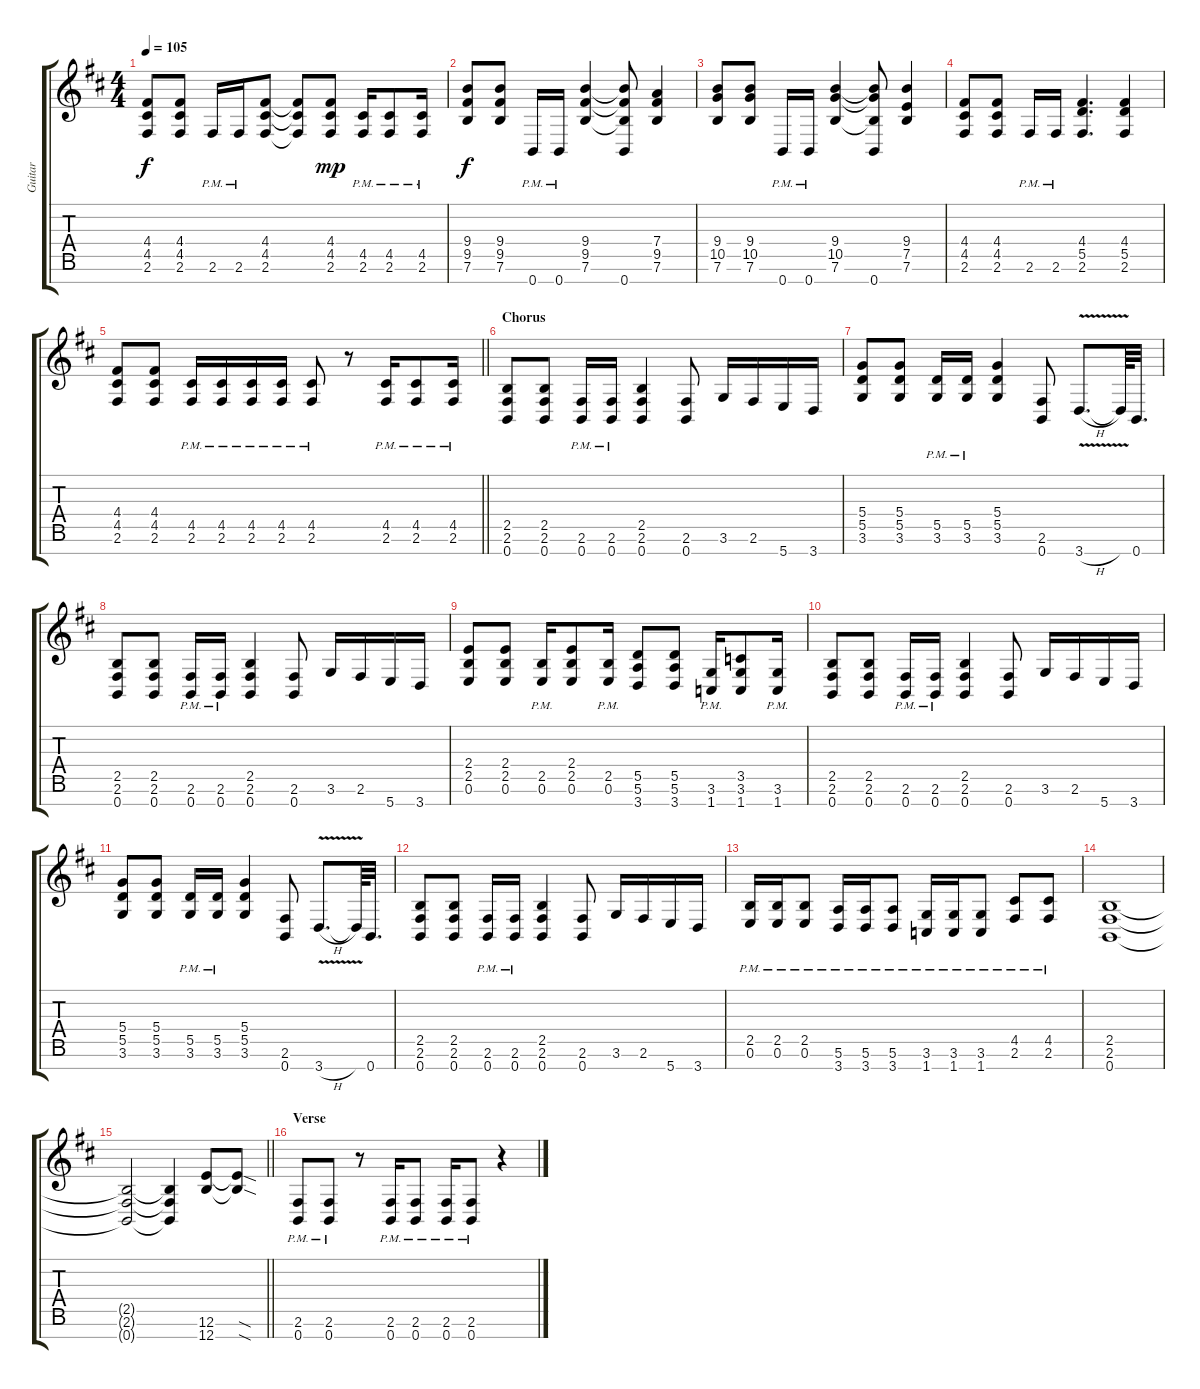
\track ("Guitar" "Guitar") {instrument distortionguitar}
\staff {score tabs}
\tuning (E4 B3 G3 D3 A2 E2 B1) {hide}
\ts (4 4)
\tempo 105
\clef g2
\ks d
(4.4 4.5 2.6).8{dy f} (4.4 4.5 2.6).8 2.6{pm}.16 2.6{pm}.16 (4.4 4.5 2.6).8 (4.4{t} 4.5{t} 2.6{t}).8 (4.4 4.5 2.6).8{dy mp} (4.5{pm} 2.6{pm}).16 (4.5{pm} 2.6{pm}).8 (4.5{pm} 2.6{pm}).16 |
(9.4 9.5 7.6).8{dy f} (9.4 9.5 7.6).8 0.7{pm}.16 0.7{pm}.16 (9.4 9.5 7.6).4 (9.4{t} 9.5{t} 7.6{t} 0.7).8 (7.4 9.5 7.6).4 |
(9.4 10.5 7.6).8 (9.4 10.5 7.6).8 0.7{pm}.16 0.7{pm}.16 (9.4 10.5 7.6).4 (9.4{t} 10.5{t} 7.6{t} 0.7).8 (9.4 7.5 7.6).4 |
(4.4 4.5 2.6).8 (4.4 4.5 2.6).8 2.6{pm}.16 2.6{pm}.16 (4.4 5.5 2.6).4{d} (4.4 5.5 2.6).4 |
\barLineRight lightlight
(4.4 4.5 2.6).8 (4.4 4.5 2.6).8 (4.5{pm} 2.6{pm}).16 (4.5{pm} 2.6{pm}).16 (4.5{pm} 2.6{pm}).16 (4.5{pm} 2.6{pm}).16 (4.5{pm} 2.6{pm}).8 r.8 (4.5{pm} 2.6{pm}).16 (4.5{pm} 2.6{pm}).8 (4.5{pm} 2.6{pm}).16 |
\section ("" "Chorus")
(2.5 2.6 0.7).8 (2.5 2.6 0.7).8 (2.6{pm} 0.7{pm}).16 (2.6{pm} 0.7{pm}).16 (2.5 2.6 0.7).4 (2.6 0.7).8 3.6.16 2.6.16 5.7.16 3.7.16 |
(5.4 5.5 3.6).8 (5.4 5.5 3.6).8 (5.5{pm} 3.6{pm}).16 (5.5{pm} 3.6{pm}).16 (5.4 5.5 3.6).4 (2.6 0.7).8 3.7{v h}.8{d} 3.7{t}.64 0.7.32{d} |
(2.5 2.6 0.7).8 (2.5 2.6 0.7).8 (2.6{pm} 0.7{pm}).16 (2.6{pm} 0.7{pm}).16 (2.5 2.6 0.7).4 (2.6 0.7).8 3.6.16 2.6.16 5.7.16 3.7.16 |
(2.4 2.5 0.6).8 (2.4 2.5 0.6).8 (2.5{pm} 0.6{pm}).16 (2.4 2.5 0.6).8 (2.5{pm} 0.6{pm}).16 (5.5 5.6 3.7).8 (5.5 5.6 3.7).8 (3.6{pm} 1.7{pm}).16 (3.5 3.6 1.7).8 (3.6{pm} 1.7{pm}).16 |
(2.5 2.6 0.7).8 (2.5 2.6 0.7).8 (2.6{pm} 0.7{pm}).16 (2.6{pm} 0.7{pm}).16 (2.5 2.6 0.7).4 (2.6 0.7).8 3.6.16 2.6.16 5.7.16 3.7.16 |
(5.4 5.5 3.6).8 (5.4 5.5 3.6).8 (5.5{pm} 3.6{pm}).16 (5.5{pm} 3.6{pm}).16 (5.4 5.5 3.6).4 (2.6 0.7).8 3.7{v h}.8{d} 3.7{t}.64 0.7.32{d} |
(2.5 2.6 0.7).8 (2.5 2.6 0.7).8 (2.6{pm} 0.7{pm}).16 (2.6{pm} 0.7{pm}).16 (2.5 2.6 0.7).4 (2.6 0.7).8 3.6.16 2.6.16 5.7.16 3.7.16 |
(2.5{pm} 0.6{pm}).16 (2.5{pm} 0.6{pm}).16 (2.5{pm} 0.6{pm}).8 (5.6{pm} 3.7{pm}).16 (5.6{pm} 3.7{pm}).16 (5.6{pm} 3.7{pm}).8 (3.6{pm} 1.7{pm}).16 (3.6{pm} 1.7{pm}).16 (3.6{pm} 1.7{pm}).8 (4.5{pm} 2.6{pm}).8 (4.5{pm} 2.6{pm}).8 |
(2.5 2.6 0.7).1 |
\barLineRight lightlight
(2.5{t} 2.6{t} 0.7{t}).2 (2.5{t} 2.6{t} 0.7{t}).4 (12.6 12.7).8 (12.6{sod t} 12.7{sod t}).8 |
\section ("" "Verse")
(2.6{pm} 0.7{pm}).8 (2.6{pm} 0.7{pm}).8 r.8 (2.6{pm} 0.7{pm}).16 (2.6{pm} 0.7{pm}).8 (2.6{pm} 0.7{pm}).16 (2.6{pm} 0.7{pm}).8 r.4
